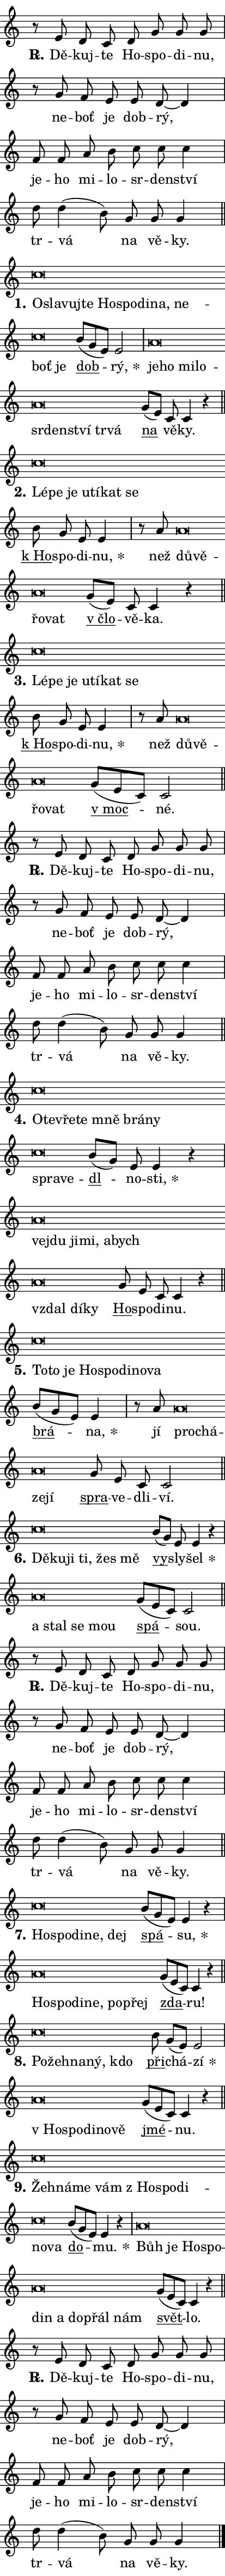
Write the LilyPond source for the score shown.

\version "2.22.1"
\header { tagline = "" }
\paper {
  indent = 0\cm
  top-margin = 0\cm
  right-margin = 0\cm
  bottom-margin = 0\cm
  left-margin = 0\cm
  paper-width = 7\cm
  page-breaking = #ly:one-page-breaking
  system-system-spacing.basic-distance = #11
  score-system-spacing.basic-distance = #11.3
  ragged-last = ##f
}


%% Author: Thomas Morley
%% https://lists.gnu.org/archive/html/lilypond-user/2020-05/msg00002.html
#(define (line-position grob)
"Returns position of @var[grob} in current system:
   @code{'start}, if at first time-step
   @code{'end}, if at last time-step
   @code{'middle} otherwise
"
  (let* ((col (ly:item-get-column grob))
         (ln (ly:grob-object col 'left-neighbor))
         (rn (ly:grob-object col 'right-neighbor))
         (col-to-check-left (if (ly:grob? ln) ln col))
         (col-to-check-right (if (ly:grob? rn) rn col))
         (break-dir-left
           (and
             (ly:grob-property col-to-check-left 'non-musical #f)
             (ly:item-break-dir col-to-check-left)))
         (break-dir-right
           (and
             (ly:grob-property col-to-check-right 'non-musical #f)
             (ly:item-break-dir col-to-check-right))))
        (cond ((eqv? 1 break-dir-left) 'start)
              ((eqv? -1 break-dir-right) 'end)
              (else 'middle))))

#(define (tranparent-at-line-position vctor)
  (lambda (grob)
  "Relying on @code{line-position} select the relevant enry from @var{vctor}.
Used to determine transparency,"
    (case (line-position grob)
      ((end) (not (vector-ref vctor 0)))
      ((middle) (not (vector-ref vctor 1)))
      ((start) (not (vector-ref vctor 2))))))

noteHeadBreakVisibility =
#(define-music-function (break-visibility)(vector?)
"Makes @code{NoteHead}s transparent relying on @var{break-visibility}"
#{
  \override NoteHead.transparent =
    #(tranparent-at-line-position break-visibility)
#})

#(define delete-ledgers-for-transparent-note-heads
  (lambda (grob)
    "Reads whether a @code{NoteHead} is transparent.
If so this @code{NoteHead} is removed from @code{'note-heads} from
@var{grob}, which is supposed to be @code{LedgerLineSpanner}.
As a result ledgers are not printed for this @code{NoteHead}"
    (let* ((nhds-array (ly:grob-object grob 'note-heads))
           (nhds-list
             (if (ly:grob-array? nhds-array)
                 (ly:grob-array->list nhds-array)
                 '()))
           ;; Relies on the transparent-property being done before
           ;; Staff.LedgerLineSpanner.after-line-breaking is executed.
           ;; This is fragile ...
           (to-keep
             (remove
               (lambda (nhd)
                 (ly:grob-property nhd 'transparent #f))
               nhds-list)))
      ;; TODO find a better method to iterate over grob-arrays, similiar
      ;; to filter/remove etc for lists
      ;; For now rebuilt from scratch
      (set! (ly:grob-object grob 'note-heads)  '())
      (for-each
        (lambda (nhd)
          (ly:pointer-group-interface::add-grob grob 'note-heads nhd))
        to-keep))))

hideNotes = {
  \noteHeadBreakVisibility #begin-of-line-visible
}
unHideNotes = {
  \noteHeadBreakVisibility #all-visible
}

% work-around for resetting accidentals
% https://lilypond.org/doc/v2.23/Documentation/notation/displaying-rhythms#unmetered-music
cadenzaMeasure = {
  \cadenzaOff
  \partial 1024 s1024
  \cadenzaOn
}

#(define-markup-command (accent layout props text) (markup?)
  "Underline accented syllable"
  (interpret-markup layout props
    #{\markup \override #'(offset . 4.3) \underline { #text }#}))

responsum = \markup \concat {
  "R" \hspace #-1.05 \path #0.1 #'((moveto 0 0.07) (lineto 0.9 0.8)) \hspace #0.05 "."
}

\layout {
    \context {
        \Staff
        \remove "Time_signature_engraver"
        \override LedgerLineSpanner.after-line-breaking = #delete-ledgers-for-transparent-note-heads
    }
    \context {
        \Voice {
            \override NoteHead.output-attributes = #'((class . "notehead"))
            \override Hairpin.height = #0.55
        }
    }
    \context {
        \Lyrics {
            \override StanzaNumber.output-attributes = #'((class . "stanzanumber"))
            \override LyricSpace.minimum-distance = #0.9
            \override LyricText.font-name = #"TeX Gyre Schola"
            \override LyricText.font-size = 1
            \override StanzaNumber.font-name = #"TeX Gyre Schola Bold"
            \override StanzaNumber.font-size = 1
        }
    }
}

% magnetic-lyrics.ily
%
%   written by
%     Jean Abou Samra <jean@abou-samra.fr>
%     Werner Lemberg <wl@gnu.org>
%
%   adapted by
%     Jiri Hon <jiri.hon@gmail.com>
%
% Version 2022-Apr-15

% https://www.mail-archive.com/lilypond-user@gnu.org/msg149350.html

#(define (Left_hyphen_pointer_engraver context)
   "Collect syllable-hyphen-syllable occurrences in lyrics and store
them in properties.  This engraver only looks to the left.  For
example, if the lyrics input is @code{foo -- bar}, it does the
following.

@itemize @bullet
@item
Set the @code{text} property of the @code{LyricHyphen} grob between
@q{foo} and @q{bar} to @code{foo}.

@item
Set the @code{left-hyphen} property of the @code{LyricText} grob with
text @q{foo} to the @code{LyricHyphen} grob between @q{foo} and
@q{bar}.
@end itemize

Use this auxiliary engraver in combination with the
@code{lyric-@/text::@/apply-@/magnetic-@/offset!} hook."
   (let ((hyphen #f)
         (text #f))
     (make-engraver
      (acknowledgers
       ((lyric-syllable-interface engraver grob source-engraver)
        (set! text grob)))
      (end-acknowledgers
       ((lyric-hyphen-interface engraver grob source-engraver)
        ;(when (not (grob::has-interface grob 'lyric-space-interface))
          (set! hyphen grob)));)
      ((stop-translation-timestep engraver)
       (when (and text hyphen)
         (ly:grob-set-object! text 'left-hyphen hyphen))
       (set! text #f)
       (set! hyphen #f)))))

#(define (lyric-text::apply-magnetic-offset! grob)
   "If the space between two syllables is less than the value in
property @code{LyricText@/.details@/.squash-threshold}, move the right
syllable to the left so that it gets concatenated with the left
syllable.

Use this function as a hook for
@code{LyricText@/.after-@/line-@/breaking} if the
@code{Left_@/hyphen_@/pointer_@/engraver} is active."
   (let ((hyphen (ly:grob-object grob 'left-hyphen #f)))
     (when hyphen
       (let ((left-text (ly:spanner-bound hyphen LEFT)))
         (when (grob::has-interface left-text 'lyric-syllable-interface)
           (let* ((common (ly:grob-common-refpoint grob left-text X))
                  (this-x-ext (ly:grob-extent grob common X))
                  (left-x-ext
                   (begin
                     ;; Trigger magnetism for left-text.
                     (ly:grob-property left-text 'after-line-breaking)
                     (ly:grob-extent left-text common X)))
                  ;; `delta` is the gap width between two syllables.
                  (delta (- (interval-start this-x-ext)
                            (interval-end left-x-ext)))
                  (details (ly:grob-property grob 'details))
                  (threshold (assoc-get 'squash-threshold details 0.2)))
             (when (< delta threshold)
               (let* (;; We have to manipulate the input text so that
                      ;; ligatures crossing syllable boundaries are not
                      ;; disabled.  For languages based on the Latin
                      ;; script this is essentially a beautification.
                      ;; However, for non-Western scripts it can be a
                      ;; necessity.
                      (lt (ly:grob-property left-text 'text))
                      (rt (ly:grob-property grob 'text))
                      (is-space (grob::has-interface hyphen 'lyric-space-interface))
                      (space (if is-space " " ""))
                      (space-markup (grob-interpret-markup grob " "))
                      (space-size (interval-length (ly:stencil-extent space-markup X)))
                      (extra-delta (if is-space space-size 0))
                      ;; Append new syllable.
                      (ltrt-space (if (and (string? lt) (string? rt))
                                (string-append lt space rt)
                                (make-concat-markup (list lt space rt))))
                      ;; Right-align `ltrt` to the right side.
                      (ltrt-space-markup (grob-interpret-markup
                               grob
                               (make-translate-markup
                                (cons (interval-length this-x-ext) 0)
                                (make-right-align-markup ltrt-space)))))
                 (begin
                   ;; Don't print `left-text`.
                   (ly:grob-set-property! left-text 'stencil #f)
                   ;; Set text and stencil (which holds all collected
                   ;; syllables so far) and shift it to the left.
                   (ly:grob-set-property! grob 'text ltrt-space)
                   (ly:grob-set-property! grob 'stencil ltrt-space-markup)
                   (ly:grob-translate-axis! grob (- (- delta extra-delta)) X))))))))))


#(define (lyric-hyphen::displace-bounds-first grob)
   ;; Make very sure this callback isn't triggered too early.
   (let ((left (ly:spanner-bound grob LEFT))
         (right (ly:spanner-bound grob RIGHT)))
     (ly:grob-property left 'after-line-breaking)
     (ly:grob-property right 'after-line-breaking)
     (ly:lyric-hyphen::print grob)))

squashThreshold = #0.4

\layout {
  \context {
    \Lyrics
    \consists #Left_hyphen_pointer_engraver
    \override LyricText.after-line-breaking =
      #lyric-text::apply-magnetic-offset!
    \override LyricHyphen.stencil = #lyric-hyphen::displace-bounds-first
    \override LyricText.details.squash-threshold = \squashThreshold
    \override LyricHyphen.minimum-distance = 0
    \override LyricHyphen.minimum-length = \squashThreshold
  }
}

squash = \override LyricText.details.squash-threshold = 9999
unSquash = \override LyricText.details.squash-threshold = \squashThreshold

left = \override LyricText.self-alignment-X = #LEFT
unLeft = \revert LyricText.self-alignment-X

starOffset = #(lambda (grob) 
                (let ((x_offset (ly:self-alignment-interface::aligned-on-x-parent grob)))
                  (if (= x_offset 0) 0 (+ x_offset 1.2))))

star = #(define-music-function (syllable)(string?)
"Append star separator at the end of a syllable"
#{
  \once \override LyricText.X-offset = #starOffset
  \lyricmode { \markup {
    #syllable
    \override #'((font-name . "TeX Gyre Schola Bold")) \hspace #0.2 \lower #0.65 \larger "*"
  } }
#})

starAccent = #(define-music-function (syllable)(string?)
"Append star separator at the end of a syllable and make accent"
#{
  \once \override LyricText.X-offset = #starOffset
  \lyricmode { \markup {
    \accent #syllable
    \override #'((font-name . "TeX Gyre Schola Bold")) \hspace #0.2 \lower #0.65 \larger "*"
  } }
#})

breath = #(define-music-function (syllable)(string?)
"Append breathing indicator at the end of a syllable"
#{
  \lyricmode { \markup { #syllable "+" } }
#})

optionalBreath = #(define-music-function (syllable)(string?)
"Append optional breathing indicator at the end of a syllable"
#{
  \lyricmode { \markup { #syllable "(+)" } }
#})


\score {
    <<
        \new Voice = "melody" { \cadenzaOn \key c \major \relative { r8 e' d c d g g g \cadenzaMeasure \bar "|" r g f e e d~ d4 \cadenzaMeasure \bar "|" f8 f a b c c c4 \cadenzaMeasure \bar "|" d8 d4( b8)] g g g4 \cadenzaMeasure \bar "||" \break } }
        \new Lyrics \lyricsto "melody" { \lyricmode { \set stanza = \responsum
Dě -- kuj -- te Ho -- spo -- di -- nu, ne -- boť je dob -- rý, je -- ho mi -- lo -- sr -- den -- ství tr -- vá na vě -- ky. } }
    >>
    \layout {}
}

\score {
    <<
        \new Voice = "melody" { \cadenzaOn \key c \major \relative { c''\breve*1/16 \hideNotes \breve*1/16 \bar "" \breve*1/16 \bar "" \breve*1/16 \bar "" \breve*1/16 \bar "" \breve*1/16 \bar "" \breve*1/16 \bar "" \breve*1/16 \bar "" \breve*1/16 \bar "" \breve*1/16 \breve*1/16 \bar "" \unHideNotes \bar "" b8[( g e)] e2 \cadenzaMeasure \bar "|" a\breve*1/16 \hideNotes \breve*1/16 \bar "" \breve*1/16 \bar "" \breve*1/16 \bar "" \breve*1/16 \bar "" \breve*1/16 \bar "" \breve*1/16 \bar "" \breve*1/16 \breve*1/16 \bar "" \unHideNotes \bar "" g8[( e)] c c4 r \cadenzaMeasure \bar "||" \break } }
        \new Lyrics \lyricsto "melody" { \lyricmode { \set stanza = "1."
\left O -- \squash sla -- vuj -- te Ho -- spo -- di -- na, ne -- boť je \unLeft \unSquash \markup \accent dob -- \star rý, \left je -- \squash ho mi -- lo -- sr -- den -- ství tr -- vá \unLeft \unSquash \markup \accent na vě -- ky. } }
    >>
    \layout {}
}

\score {
    <<
        \new Voice = "melody" { \cadenzaOn \key c \major \relative { c''\breve*1/16 \hideNotes \breve*1/16 \bar "" \breve*1/16 \bar "" \breve*1/16 \bar "" \breve*1/16 \bar "" \breve*1/16 \breve*1/16 \bar "" \unHideNotes \bar "" b8 g e e4 \cadenzaMeasure \bar "|" r8 a a\breve*1/16 \hideNotes \breve*1/16 \bar "" \breve*1/16 \breve*1/16 \bar "" \unHideNotes \bar "" g8[( e)] c c4 r \cadenzaMeasure \bar "||" \break } }
        \new Lyrics \lyricsto "melody" { \lyricmode { \set stanza = "2."
\left Lé -- \squash pe je u -- tí -- kat se \unLeft \unSquash \markup \accent "k Ho" -- spo -- di -- \star nu, než \left dů -- \squash vě -- řo -- vat \unLeft \unSquash \markup \accent "v člo" -- vě -- ka. } }
    >>
    \layout {}
}

\score {
    <<
        \new Voice = "melody" { \cadenzaOn \key c \major \relative { c''\breve*1/16 \hideNotes \breve*1/16 \bar "" \breve*1/16 \bar "" \breve*1/16 \bar "" \breve*1/16 \bar "" \breve*1/16 \breve*1/16 \bar "" \unHideNotes \bar "" b8 g e e4 \cadenzaMeasure \bar "|" r8 a a\breve*1/16 \hideNotes \breve*1/16 \bar "" \breve*1/16 \breve*1/16 \bar "" \unHideNotes \bar "" g8[( e c)] c2 \cadenzaMeasure \bar "||" \break } }
        \new Lyrics \lyricsto "melody" { \lyricmode { \set stanza = "3."
\left Lé -- \squash pe je u -- tí -- kat se \unLeft \unSquash \markup \accent "k Ho" -- spo -- di -- \star nu, než \left dů -- \squash vě -- řo -- vat \unLeft \unSquash \markup \accent "v moc" -- né. } }
    >>
    \layout {}
}

\score {
    <<
        \new Voice = "melody" { \cadenzaOn \key c \major \relative { r8 e' d c d g g g \cadenzaMeasure \bar "|" r g f e e d~ d4 \cadenzaMeasure \bar "|" f8 f a b c c c4 \cadenzaMeasure \bar "|" d8 d4( b8)] g g g4 \cadenzaMeasure \bar "||" \break } }
        \new Lyrics \lyricsto "melody" { \lyricmode { \set stanza = \responsum
Dě -- kuj -- te Ho -- spo -- di -- nu, ne -- boť je dob -- rý, je -- ho mi -- lo -- sr -- den -- ství tr -- vá na vě -- ky. } }
    >>
    \layout {}
}

\score {
    <<
        \new Voice = "melody" { \cadenzaOn \key c \major \relative { c''\breve*1/16 \hideNotes \breve*1/16 \bar "" \breve*1/16 \bar "" \breve*1/16 \bar "" \breve*1/16 \bar "" \breve*1/16 \bar "" \breve*1/16 \bar "" \breve*1/16 \breve*1/16 \bar "" \unHideNotes \bar "" b8[( g)] e e4 r \cadenzaMeasure \bar "|" a\breve*1/16 \hideNotes \breve*1/16 \bar "" \breve*1/16 \bar "" \breve*1/16 \bar "" \breve*1/16 \bar "" \breve*1/16 \bar "" \breve*1/16 \bar "" \breve*1/16 \breve*1/16 \bar "" \unHideNotes \bar "" g8 e c c4 r \cadenzaMeasure \bar "||" \break } }
        \new Lyrics \lyricsto "melody" { \lyricmode { \set stanza = "4."
\left O -- \squash te -- vře -- te mně brá -- ny spra -- ve -- \unLeft \unSquash \markup \accent dl -- no -- \star sti, \left vej -- \squash du ji -- mi, a -- bych vzdal dí -- ky \unLeft \unSquash \markup \accent Ho -- spo -- di -- nu. } }
    >>
    \layout {}
}

\score {
    <<
        \new Voice = "melody" { \cadenzaOn \key c \major \relative { c''\breve*1/16 \hideNotes \breve*1/16 \bar "" \breve*1/16 \bar "" \breve*1/16 \bar "" \breve*1/16 \bar "" \breve*1/16 \bar "" \breve*1/16 \breve*1/16 \bar "" \unHideNotes \bar "" b8[( g e)] e4 \cadenzaMeasure \bar "|" r8 a a\breve*1/16 \hideNotes \breve*1/16 \bar "" \breve*1/16 \breve*1/16 \bar "" \unHideNotes \bar "" g8 e c c2 \cadenzaMeasure \bar "||" \break } }
        \new Lyrics \lyricsto "melody" { \lyricmode { \set stanza = "5."
\left To -- \squash to je Ho -- spo -- di -- no -- va \unLeft \unSquash \markup \accent brá -- \star na, jí \left pro -- \squash chá -- ze -- jí \unLeft \unSquash \markup \accent spra -- ve -- dli -- ví. } }
    >>
    \layout {}
}

\score {
    <<
        \new Voice = "melody" { \cadenzaOn \key c \major \relative { c''\breve*1/16 \hideNotes \breve*1/16 \bar "" \breve*1/16 \bar "" \breve*1/16 \bar "" \breve*1/16 \breve*1/16 \bar "" \unHideNotes \bar "" b8[( g)] e e4 r \cadenzaMeasure \bar "|" a\breve*1/16 \hideNotes \breve*1/16 \bar "" \breve*1/16 \breve*1/16 \bar "" \unHideNotes \bar "" g8[( e c)] c2 \cadenzaMeasure \bar "||" \break } }
        \new Lyrics \lyricsto "melody" { \lyricmode { \set stanza = "6."
\left Dě -- \squash ku -- ji ti, žes mě \unLeft \unSquash \markup \accent vy -- sly -- \star šel \left a \squash stal se mou \unLeft \unSquash \markup \accent spá -- sou. } }
    >>
    \layout {}
}

\score {
    <<
        \new Voice = "melody" { \cadenzaOn \key c \major \relative { r8 e' d c d g g g \cadenzaMeasure \bar "|" r g f e e d~ d4 \cadenzaMeasure \bar "|" f8 f a b c c c4 \cadenzaMeasure \bar "|" d8 d4( b8)] g g g4 \cadenzaMeasure \bar "||" \break } }
        \new Lyrics \lyricsto "melody" { \lyricmode { \set stanza = \responsum
Dě -- kuj -- te Ho -- spo -- di -- nu, ne -- boť je dob -- rý, je -- ho mi -- lo -- sr -- den -- ství tr -- vá na vě -- ky. } }
    >>
    \layout {}
}

\score {
    <<
        \new Voice = "melody" { \cadenzaOn \key c \major \relative { c''\breve*1/16 \hideNotes \breve*1/16 \bar "" \breve*1/16 \bar "" \breve*1/16 \breve*1/16 \bar "" \unHideNotes \bar "" b8[( g e)] e4 r \cadenzaMeasure \bar "|" a\breve*1/16 \hideNotes \breve*1/16 \bar "" \breve*1/16 \bar "" \breve*1/16 \bar "" \breve*1/16 \breve*1/16 \bar "" \unHideNotes \bar "" g8[( e c)] c4 r \cadenzaMeasure \bar "||" \break } }
        \new Lyrics \lyricsto "melody" { \lyricmode { \set stanza = "7."
\left Ho -- \squash spo -- di -- ne, dej \unLeft \unSquash \markup \accent spá -- \star su, \left Ho -- \squash spo -- di -- ne, po -- přej \unLeft \unSquash \markup \accent zda -- ru! } }
    >>
    \layout {}
}

\score {
    <<
        \new Voice = "melody" { \cadenzaOn \key c \major \relative { c''\breve*1/16 \hideNotes \breve*1/16 \bar "" \breve*1/16 \bar "" \breve*1/16 \breve*1/16 \bar "" \unHideNotes \bar "" b8 g[( e)] e2 \cadenzaMeasure \bar "|" a\breve*1/16 \hideNotes \breve*1/16 \bar "" \breve*1/16 \bar "" \breve*1/16 \breve*1/16 \bar "" \unHideNotes \bar "" g8[( e c)] c4 r \cadenzaMeasure \bar "||" \break } }
        \new Lyrics \lyricsto "melody" { \lyricmode { \set stanza = "8."
\left Po -- \squash žeh -- na -- ný, kdo \unLeft \unSquash \markup \accent při -- chá -- \star zí \left "v Ho" -- \squash spo -- di -- no -- vě \unLeft \unSquash \markup \accent jmé -- nu. } }
    >>
    \layout {}
}

\score {
    <<
        \new Voice = "melody" { \cadenzaOn \key c \major \relative { c''\breve*1/16 \hideNotes \breve*1/16 \bar "" \breve*1/16 \bar "" \breve*1/16 \bar "" \breve*1/16 \bar "" \breve*1/16 \bar "" \breve*1/16 \bar "" \breve*1/16 \breve*1/16 \bar "" \unHideNotes \bar "" b8[( g e)] e4 r \cadenzaMeasure \bar "|" a\breve*1/16 \hideNotes \breve*1/16 \bar "" \breve*1/16 \bar "" \breve*1/16 \bar "" \breve*1/16 \bar "" \breve*1/16 \bar "" \breve*1/16 \bar "" \breve*1/16 \breve*1/16 \bar "" \unHideNotes \bar "" g8[( e c)] c4 r \cadenzaMeasure \bar "||" \break } }
        \new Lyrics \lyricsto "melody" { \lyricmode { \set stanza = "9."
\left Žeh -- \squash ná -- me vám "z Ho" -- spo -- di -- no -- va \unLeft \unSquash \markup \accent do -- \star mu. \left Bůh \squash je Ho -- spo -- din a do -- přál nám \unLeft \unSquash \markup \accent svět -- lo. } }
    >>
    \layout {}
}

\score {
    <<
        \new Voice = "melody" { \cadenzaOn \key c \major \relative { r8 e' d c d g g g \cadenzaMeasure \bar "|" r g f e e d~ d4 \cadenzaMeasure \bar "|" f8 f a b c c c4 \cadenzaMeasure \bar "|" d8 d4( b8)] g g g4 \cadenzaMeasure \bar "||" \break } \bar "|." }
        \new Lyrics \lyricsto "melody" { \lyricmode { \set stanza = \responsum
Dě -- kuj -- te Ho -- spo -- di -- nu, ne -- boť je dob -- rý, je -- ho mi -- lo -- sr -- den -- ství tr -- vá na vě -- ky. } }
    >>
    \layout {}
}
